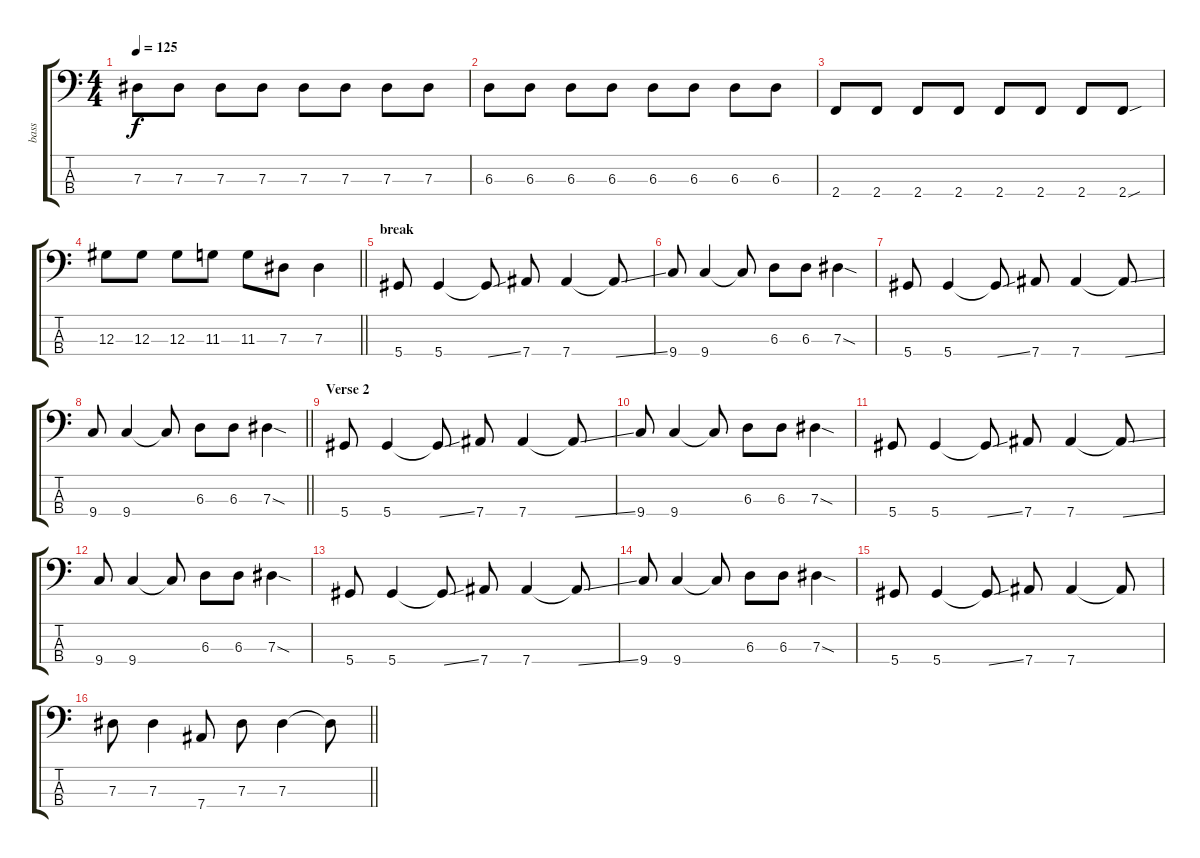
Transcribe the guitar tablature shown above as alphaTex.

\track ("bass" "bass") {instrument electricbassfinger}
\staff {score tabs}
\tuning (Gb2 Db2 Ab1 Eb1) {hide}
\ts (4 4)
\tempo 125
\clef f4
\ks c
7.3.8{dy f} 7.3.8 7.3.8 7.3.8 7.3.8 7.3.8 7.3.8 7.3.8 |
6.3.8 6.3.8 6.3.8 6.3.8 6.3.8 6.3.8 6.3.8 6.3.8 |
2.4.8 2.4.8 2.4.8 2.4.8 2.4.8 2.4.8 2.4.8 2.4{sou}.8 |
\barLineRight lightlight
12.3.8 12.3.8 12.3.8 11.3.8 11.3.8 7.3.8 7.3.4 |
\section ("" "break")
5.4.8 5.4.4 5.4{ss t}.8 7.4.8 7.4.4 7.4{ss t}.8 |
9.4.8 9.4.4 9.4{t}.8 6.3.8 6.3.8 7.3{sod}.4 |
5.4.8 5.4.4 5.4{ss t}.8 7.4.8 7.4.4 7.4{ss t}.8 |
\barLineRight lightlight
9.4.8 9.4.4 9.4{t}.8 6.3.8 6.3.8 7.3{sod}.4 |
\section ("" "Verse 2")
5.4.8 5.4.4 5.4{ss t}.8 7.4.8 7.4.4 7.4{ss t}.8 |
9.4.8 9.4.4 9.4{t}.8 6.3.8 6.3.8 7.3{sod}.4 |
5.4.8 5.4.4 5.4{ss t}.8 7.4.8 7.4.4 7.4{ss t}.8 |
9.4.8 9.4.4 9.4{t}.8 6.3.8 6.3.8 7.3{sod}.4 |
5.4.8 5.4.4 5.4{ss t}.8 7.4.8 7.4.4 7.4{ss t}.8 |
9.4.8 9.4.4 9.4{t}.8 6.3.8 6.3.8 7.3{sod}.4 |
5.4.8 5.4.4 5.4{ss t}.8 7.4.8 7.4.4 7.4{t}.8 |
\barLineRight lightlight
7.3.8 7.3.4 7.4.8 7.3.8 7.3.4 7.3{t}.8
